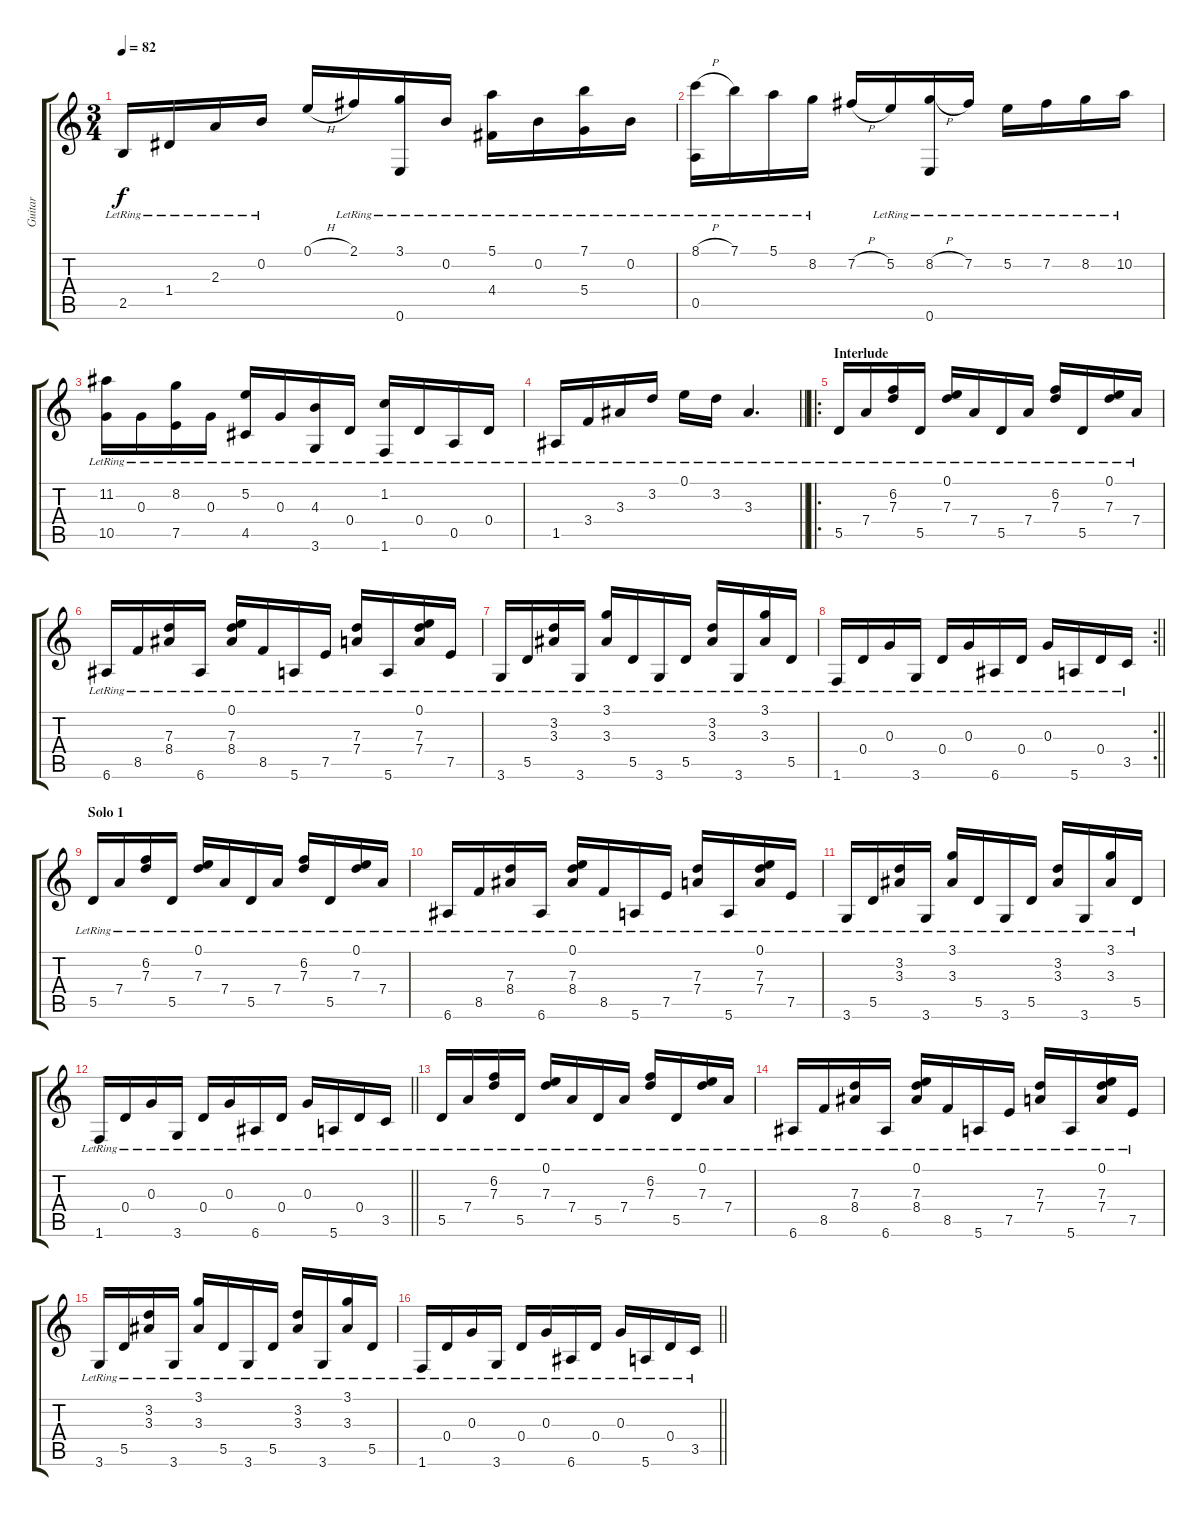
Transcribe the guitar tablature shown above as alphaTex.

\track ("Guitar" "Guitar") {solo instrument electricguitarclean}
\staff {score tabs}
\tuning (E4 B3 G3 D3 A2 E2) {hide}
\ts (3 4)
\tempo 82
\clef g2
\ks c
2.5{lr}.16{dy f} 1.4{lr}.16 2.3{lr}.16 0.2{lr}.16 0.1{h}.16 2.1{lr}.16 (3.1{lr} 0.6{lr}).16 0.2{lr}.16 (5.1{lr} 4.4{lr}).16 0.2{lr}.16 (7.1{lr} 5.4{lr}).16 0.2{lr}.16 |
(8.1{h} 0.5{lr}).16 7.1{lr}.16 5.1{lr}.16 8.2{lr}.16 7.2{h}.16 5.2{lr}.16 (8.2{h} 0.6{lr}).16 7.2{lr}.16 5.2{lr}.16 7.2{lr}.16 8.2{lr}.16 10.2{lr}.16 |
(11.2{lr} 10.5{lr}).16 0.3{lr}.16 (8.2{lr} 7.5{lr}).16 0.3{lr}.16 (5.2{lr} 4.5{lr}).16 0.3{lr}.16 (4.3{lr} 3.6{lr}).16 0.4{lr}.16 (1.2{lr} 1.6{lr}).16 0.4{lr}.16 0.5{lr}.16 0.4{lr}.16 |
\barLineRight lightlight
1.5{lr}.16 3.4{lr}.16 3.3{lr}.16 3.2{lr}.16 0.1{lr}.16 3.2{lr}.16 3.3{lr}.4{d} |
\ro
\section ("" "Interlude")
5.5{lr}.16{instrument acousticguitarsteel} 7.4{lr}.16 (6.2{lr} 7.3{lr}).16 5.5{lr}.16 (0.1{lr} 7.3{lr}).16 7.4{lr}.16 5.5{lr}.16 7.4{lr}.16 (6.2{lr} 7.3{lr}).16 5.5{lr}.16 (0.1{lr} 7.3{lr}).16 7.4{lr}.16 |
6.6{lr}.16 8.5{lr}.16 (7.3{lr} 8.4{lr}).16 6.6{lr}.16 (0.1{lr} 7.3{lr} 8.4{lr}).16 8.5{lr}.16 5.6{lr}.16 7.5{lr}.16 (7.3{lr} 7.4{lr}).16 5.6{lr}.16 (0.1{lr} 7.3{lr} 7.4{lr}).16 7.5{lr}.16 |
3.6{lr}.16 5.5{lr}.16 (3.2{lr} 3.3{lr}).16 3.6{lr}.16 (3.1{lr} 3.3{lr}).16 5.5{lr}.16 3.6{lr}.16 5.5{lr}.16 (3.2{lr} 3.3{lr}).16 3.6{lr}.16 (3.1{lr} 3.3{lr}).16 5.5{lr}.16 |
\rc 2
\barLineRight lightlight
1.6{lr}.16 0.4{lr}.16 0.3{lr}.16 3.6{lr}.16 0.4{lr}.16 0.3{lr}.16 6.6{lr}.16 0.4{lr}.16 0.3{lr}.16 5.6{lr}.16 0.4{lr}.16 3.5{lr}.16 |
\section ("" "Solo 1")
5.5{lr}.16 7.4{lr}.16 (6.2{lr} 7.3{lr}).16 5.5{lr}.16 (0.1{lr} 7.3{lr}).16 7.4{lr}.16 5.5{lr}.16 7.4{lr}.16 (6.2{lr} 7.3{lr}).16 5.5{lr}.16 (0.1{lr} 7.3{lr}).16 7.4{lr}.16 |
6.6{lr}.16 8.5{lr}.16 (7.3{lr} 8.4{lr}).16 6.6{lr}.16 (0.1{lr} 7.3{lr} 8.4{lr}).16 8.5{lr}.16 5.6{lr}.16 7.5{lr}.16 (7.3{lr} 7.4{lr}).16 5.6{lr}.16 (0.1{lr} 7.3{lr} 7.4{lr}).16 7.5{lr}.16 |
3.6{lr}.16 5.5{lr}.16 (3.2{lr} 3.3{lr}).16 3.6{lr}.16 (3.1{lr} 3.3{lr}).16 5.5{lr}.16 3.6{lr}.16 5.5{lr}.16 (3.2{lr} 3.3{lr}).16 3.6{lr}.16 (3.1{lr} 3.3{lr}).16 5.5{lr}.16 |
\barLineRight lightlight
1.6{lr}.16 0.4{lr}.16 0.3{lr}.16 3.6{lr}.16 0.4{lr}.16 0.3{lr}.16 6.6{lr}.16 0.4{lr}.16 0.3{lr}.16 5.6{lr}.16 0.4{lr}.16 3.5{lr}.16 |
5.5{lr}.16 7.4{lr}.16 (6.2{lr} 7.3{lr}).16 5.5{lr}.16 (0.1{lr} 7.3{lr}).16 7.4{lr}.16 5.5{lr}.16 7.4{lr}.16 (6.2{lr} 7.3{lr}).16 5.5{lr}.16 (0.1{lr} 7.3{lr}).16 7.4{lr}.16 |
6.6{lr}.16 8.5{lr}.16 (7.3{lr} 8.4{lr}).16 6.6{lr}.16 (0.1{lr} 7.3{lr} 8.4{lr}).16 8.5{lr}.16 5.6{lr}.16 7.5{lr}.16 (7.3{lr} 7.4{lr}).16 5.6{lr}.16 (0.1{lr} 7.3{lr} 7.4{lr}).16 7.5{lr}.16 |
3.6{lr}.16 5.5{lr}.16 (3.2{lr} 3.3{lr}).16 3.6{lr}.16 (3.1{lr} 3.3{lr}).16 5.5{lr}.16 3.6{lr}.16 5.5{lr}.16 (3.2{lr} 3.3{lr}).16 3.6{lr}.16 (3.1{lr} 3.3{lr}).16 5.5{lr}.16 |
\barLineRight lightlight
1.6{lr}.16 0.4{lr}.16 0.3{lr}.16 3.6{lr}.16 0.4{lr}.16 0.3{lr}.16 6.6{lr}.16 0.4{lr}.16 0.3{lr}.16 5.6{lr}.16 0.4{lr}.16 3.5{lr}.16
